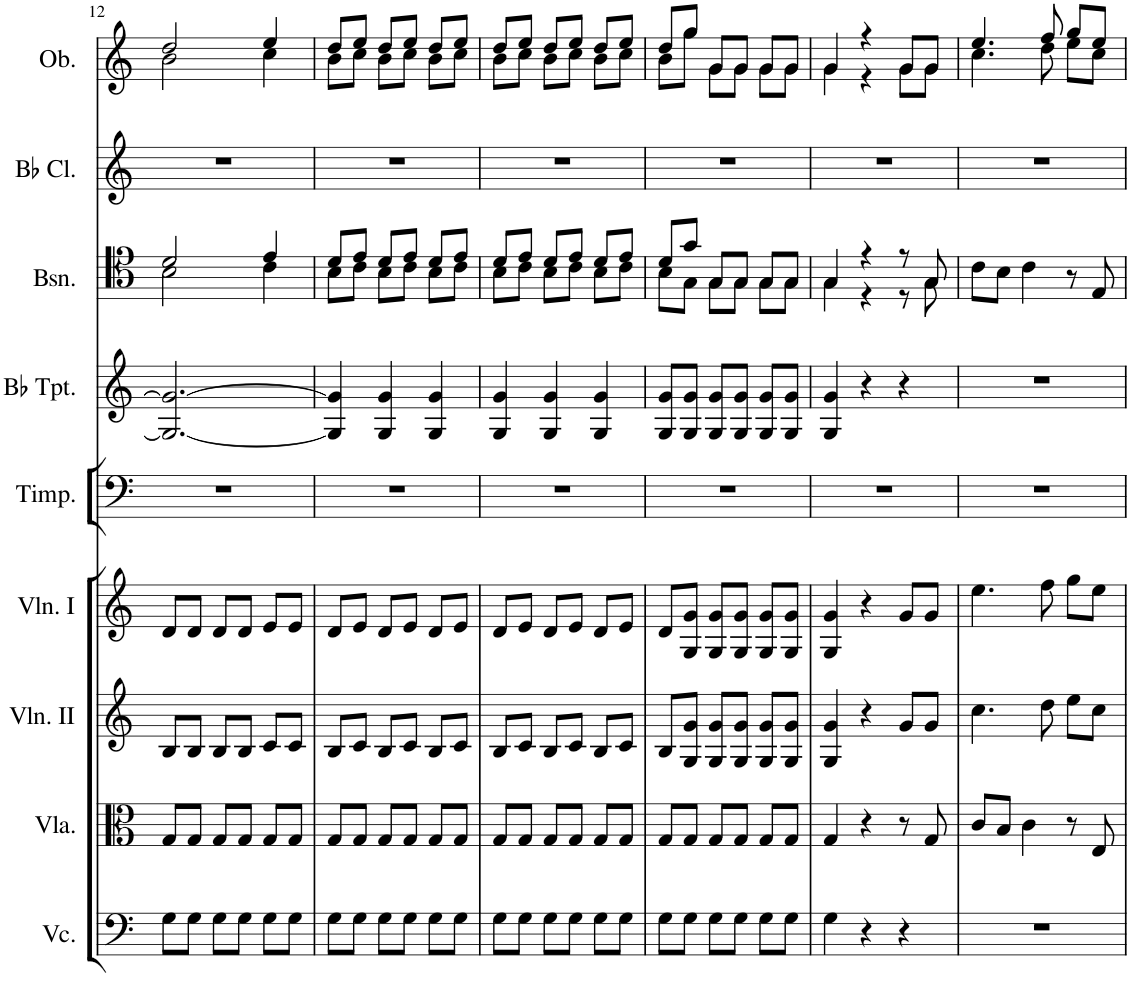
**kern	**kern	**kern	**kern	**kern	**kern	**kern	**kern	**kern
*part9	*part8	*part7	*part6	*part5	*part4	*part3	*part2	*part1
*staff9	*staff8	*staff7	*staff6	*staff5	*staff4	*staff3	*staff2	*staff1
*I"Violoncellos	*I"Violas	*I"Violins II	*I"Violins I	*I"Timpani	*I"Trumpets in Bb	*I"Bassoons	*I"Clarinets in Bb	*I"Oboes
*I'Vc.	*I'Vla.	*I'Vln. II	*I'Vln. I	*I'Timp.	*	*I'Bsn.	*	*I'Ob.
!!LO:PB:g=z
*clefF4	*clefC3	*clefG2	*clefG2	*clefF4	*clefG2	*clefC4	*clefG2	*clefG2
*	*	*	*	*	*ITrd1c2	*	*ITrd1c2	*
*k[]	*k[]	*k[]	*k[]	*k[]	*k[]	*k[]	*k[]	*k[]
*M3/4	*M3/4	*M3/4	*M3/4	*M3/4	*M3/4	*M3/4	*M3/4	*M3/4
=12	=12	=12	=12	=12	=12	=12	=12	=12
*	*	*	*	*	*	*^	*	*^
8G\L	8G/L	8B/L	8d/L	2.r	2.G/_ 2.g/_	2d/	2B\	2.r	2dd/	2b\
8G\J	8G/J	8B/J	8d/J	.	.	.	.	.	.	.
8G\L	8G/L	8B/L	8d/L	.	.	.	.	.	.	.
8G\J	8G/J	8B/J	8d/J	.	.	.	.	.	.	.
8G\L	8G/L	8c/L	8e/L	.	.	4e/	4c\	.	4ee/	4cc\
8G\J	8G/J	8c/J	8e/J	.	.	.	.	.	.	.
=13	=13	=13	=13	=13	=13	=13	=13	=13	=13	=13
8G\L	8G/L	8B/L	8d/L	2.r	4G/] 4g/]	8d/L	8B\L	2.r	8dd/L	8b\L
8G\J	8G/J	8c/J	8e/J	.	.	8e/J	8c\J	.	8ee/J	8cc\J
8G\L	8G/L	8B/L	8d/L	.	4G/ 4g/	8d/L	8B\L	.	8dd/L	8b\L
8G\J	8G/J	8c/J	8e/J	.	.	8e/J	8c\J	.	8ee/J	8cc\J
8G\L	8G/L	8B/L	8d/L	.	4G/ 4g/	8d/L	8B\L	.	8dd/L	8b\L
8G\J	8G/J	8c/J	8e/J	.	.	8e/J	8c\J	.	8ee/J	8cc\J
=14	=14	=14	=14	=14	=14	=14	=14	=14	=14	=14
8G\L	8G/L	8B/L	8d/L	2.r	4G/ 4g/	8d/L	8B\L	2.r	8dd/L	8b\L
8G\J	8G/J	8c/J	8e/J	.	.	8e/J	8c\J	.	8ee/J	8cc\J
8G\L	8G/L	8B/L	8d/L	.	4G/ 4g/	8d/L	8B\L	.	8dd/L	8b\L
8G\J	8G/J	8c/J	8e/J	.	.	8e/J	8c\J	.	8ee/J	8cc\J
8G\L	8G/L	8B/L	8d/L	.	4G/ 4g/	8d/L	8B\L	.	8dd/L	8b\L
8G\J	8G/J	8c/J	8e/J	.	.	8e/J	8c\J	.	8ee/J	8cc\J
=15	=15	=15	=15	=15	=15	=15	=15	=15	=15	=15
8G\L	8G/L	8B/L	8d/L	2.r	8G/ 8g/L	8d/L	8B\L	2.r	8dd/L	8b\L
8G\J	8G/J	8G/ 8g/J	8G/ 8g/J	.	8G/ 8g/J	8g/J	8G\J	.	8gg/J	8gg\J
8G\L	8G/L	8G/ 8g/L	8G/ 8g/L	.	8G/ 8g/L	8G/L	8G\L	.	8g/L	8g\L
8G\J	8G/J	8G/ 8g/J	8G/ 8g/J	.	8G/ 8g/J	8G/J	8G\J	.	8g/J	8g\J
8G\L	8G/L	8G/ 8g/L	8G/ 8g/L	.	8G/ 8g/L	8G/L	8G\L	.	8g/L	8g\L
8G\J	8G/J	8G/ 8g/J	8G/ 8g/J	.	8G/ 8g/J	8G/J	8G\J	.	8g/J	8g\J
=16	=16	=16	=16	=16	=16	=16	=16	=16	=16	=16
4G\	4G/	4G/ 4g/	4G/ 4g/	2.r	4G/ 4g/	4G/	4G\	2.r	4g/	4g\
4r	4r	4r	4r	.	4r	4r	4r	.	4r	4r
4r	8r	8g/L	8g/L	.	4r	8r	8r	.	8g/L	8g\L
.	8G/	8g/J	8g/J	.	.	8G/	8G\	.	8g/J	8g\J
*	*	*	*	*	*	*v	*v	*	*	*
=17	=17	=17	=17	=17	=17	=17	=17	=17	=17
2.r	8c/L	4.cc\	4.ee\	2.r	2.r	8c\L	2.r	4.ee/	4.cc\
.	8B/J	.	.	.	.	8B\J	.	.	.
.	4c\	.	.	.	.	4c\	.	.	.
.	.	8dd\	8ff\	.	.	.	.	8ff/	8dd\
.	8r	8ee\L	8gg\L	.	.	8r	.	8gg/L	8ee\L
.	8E/	8cc\J	8ee\J	.	.	8E/	.	8ee/J	8cc\J
*	*	*	*	*	*	*	*	*v	*v
=	=	=	=	=	=	=	=	=
*-	*-	*-	*-	*-	*-	*-	*-	*-
